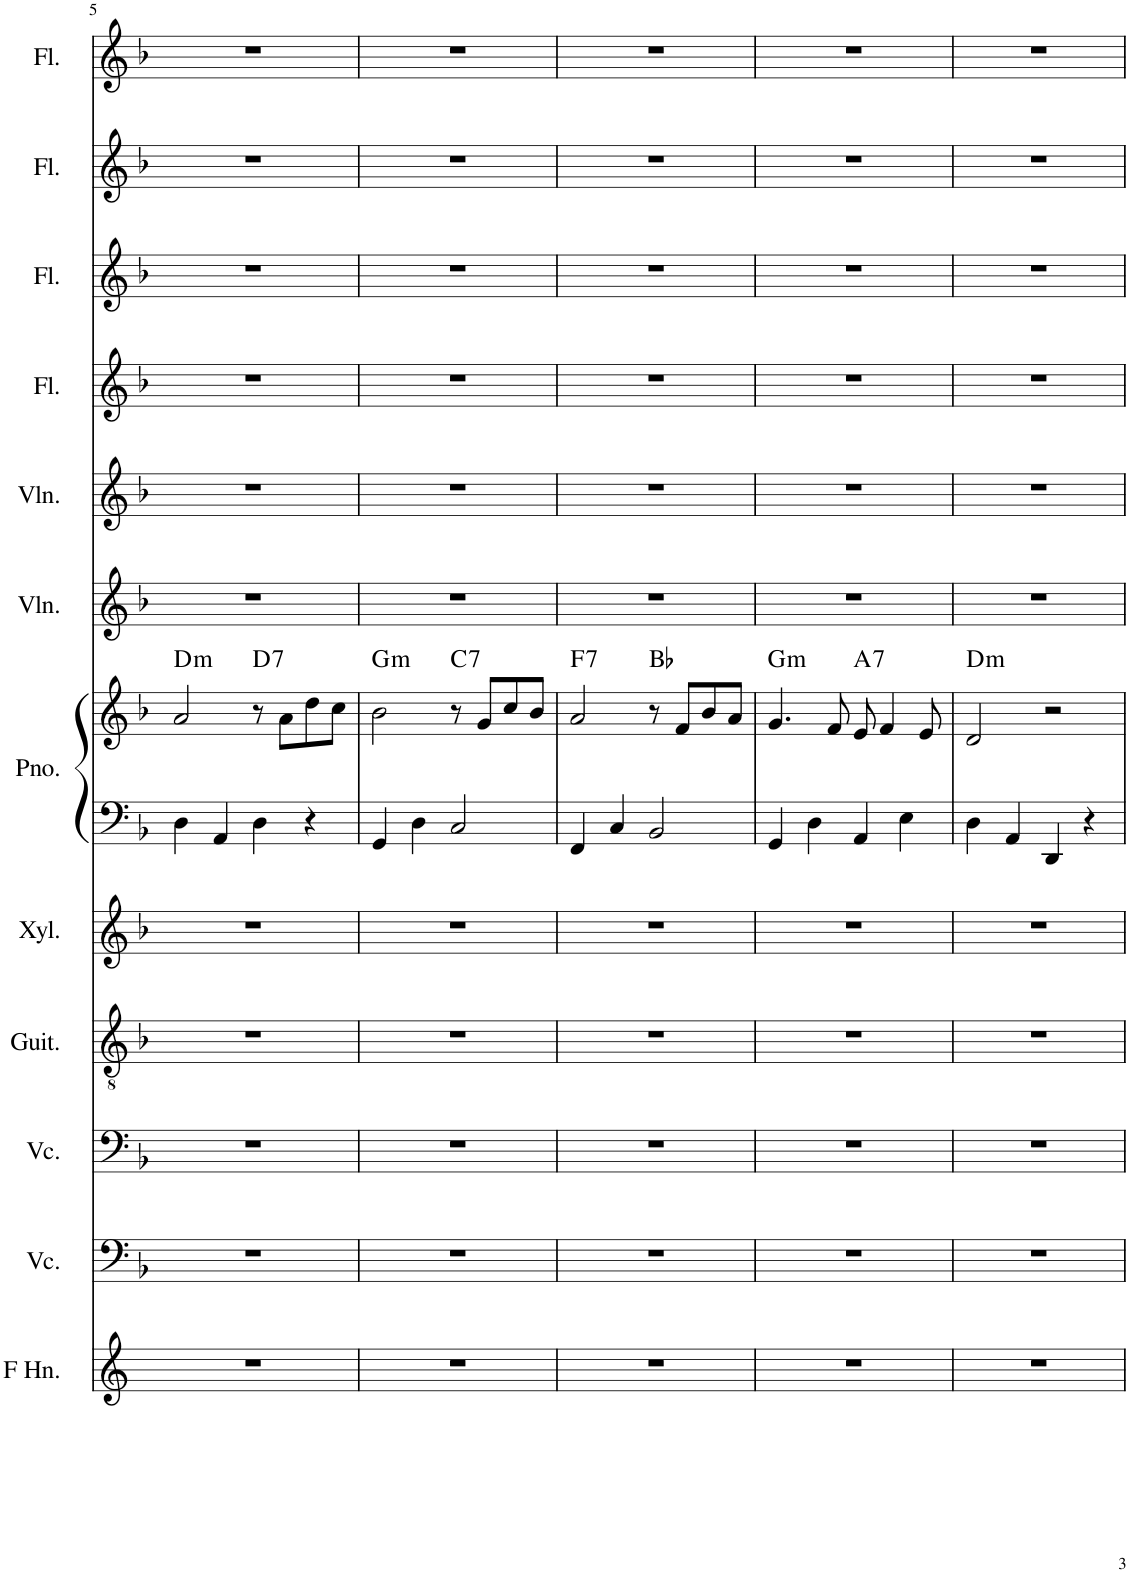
**kern	**kern	**kern	**kern	**kern	**kern	**kern	**harte	**kern	**kern	**kern	**kern	**kern	**kern
*part12	*part11	*part10	*part9	*part8	*part7	*part7	*part7	*part6	*part5	*part4	*part3	*part2	*part1
*staff13	*staff12	*staff11	*staff10	*staff9	*staff8	*staff7	*	*staff6	*staff5	*staff4	*staff3	*staff2	*staff1
*I"Horn in F	*I"Violoncello	*I"Violoncello	*I"Acoustic Guitar	*I"Xylophone	*I"Piano	*	*	*I"Violin	*I"Violin	*I"Flute	*I"Flute	*I"Flute	*I"Flute
*	*I'Vc.	*I'Vc.	*I'Guit.	*I'Xyl.	*I'Pno.	*	*	*I'Vln.	*I'Vln.	*I'Fl.	*I'Fl.	*I'Fl.	*I'Fl.
!!LO:PB:g=z
*clefG2	*clefF4	*clefF4	*clefGv2	*clefG2	*clefF4	*clefG2	*	*clefG2	*clefG2	*clefG2	*clefG2	*clefG2	*clefG2
*Trd4c7	*	*	*	*Trd-7c-12	*	*	*	*	*	*	*	*	*
*k[]	*k[b-]	*k[b-]	*k[b-]	*k[b-]	*k[b-]	*k[b-]	*	*k[b-]	*k[b-]	*k[b-]	*k[b-]	*k[b-]	*k[b-]
*M4/4	*M4/4	*M4/4	*M4/4	*M4/4	*M4/4	*M4/4	*	*M4/4	*M4/4	*M4/4	*M4/4	*M4/4	*M4/4
=5	=5	=5	=5	=5	=5	=5	=5	=5	=5	=5	=5	=5	=5
!	!	!	!	!	!	!	!LO:H:kt=m	!	!	!	!	!	!
1r	1r	1r	1r	1r	4D\	2a/	D:min	1r	1r	1r	1r	1r	1r
.	.	.	.	.	4AA/	.	.	.	.	.	.	.	.
!	!	!	!	!	!	!	!LO:H:kt=7	!	!	!	!	!	!
.	.	.	.	.	4D\	8r	D:7	.	.	.	.	.	.
.	.	.	.	.	.	8a\L	.	.	.	.	.	.	.
.	.	.	.	.	4r	8dd\	.	.	.	.	.	.	.
.	.	.	.	.	.	8cc\J	.	.	.	.	.	.	.
=6	=6	=6	=6	=6	=6	=6	=6	=6	=6	=6	=6	=6	=6
!	!	!	!	!	!	!	!LO:H:kt=m	!	!	!	!	!	!
1r	1r	1r	1r	1r	4GG/	2b-\	G:min	1r	1r	1r	1r	1r	1r
.	.	.	.	.	4D\	.	.	.	.	.	.	.	.
!	!	!	!	!	!	!	!LO:H:kt=7	!	!	!	!	!	!
.	.	.	.	.	2C/	8r	C:7	.	.	.	.	.	.
.	.	.	.	.	.	8g/L	.	.	.	.	.	.	.
.	.	.	.	.	.	8cc/	.	.	.	.	.	.	.
.	.	.	.	.	.	8b-/J	.	.	.	.	.	.	.
=7	=7	=7	=7	=7	=7	=7	=7	=7	=7	=7	=7	=7	=7
!	!	!	!	!	!	!	!LO:H:kt=7	!	!	!	!	!	!
1r	1r	1r	1r	1r	4FF/	2a/	F:7	1r	1r	1r	1r	1r	1r
.	.	.	.	.	4C/	.	.	.	.	.	.	.	.
.	.	.	.	.	2BB-/	8r	Bb:maj	.	.	.	.	.	.
.	.	.	.	.	.	8f/L	.	.	.	.	.	.	.
.	.	.	.	.	.	8b-/	.	.	.	.	.	.	.
.	.	.	.	.	.	8a/J	.	.	.	.	.	.	.
=8	=8	=8	=8	=8	=8	=8	=8	=8	=8	=8	=8	=8	=8
!	!	!	!	!	!	!	!LO:H:kt=m	!	!	!	!	!	!
1r	1r	1r	1r	1r	4GG/	4.g/	G:min	1r	1r	1r	1r	1r	1r
.	.	.	.	.	4D\	.	.	.	.	.	.	.	.
.	.	.	.	.	.	8f/	.	.	.	.	.	.	.
!	!	!	!	!	!	!	!LO:H:kt=7	!	!	!	!	!	!
.	.	.	.	.	4AA/	8e/	A:7	.	.	.	.	.	.
.	.	.	.	.	.	4f/	.	.	.	.	.	.	.
.	.	.	.	.	4E\	.	.	.	.	.	.	.	.
.	.	.	.	.	.	8e/	.	.	.	.	.	.	.
=9	=9	=9	=9	=9	=9	=9	=9	=9	=9	=9	=9	=9	=9
!	!	!	!	!	!	!	!LO:H:kt=m	!	!	!	!	!	!
1r	1r	1r	1r	1r	4D\	2d/	D:min	1r	1r	1r	1r	1r	1r
.	.	.	.	.	4AA/	.	.	.	.	.	.	.	.
.	.	.	.	.	4DD/	2r	.	.	.	.	.	.	.
.	.	.	.	.	4r	.	.	.	.	.	.	.	.
=	=	=	=	=	=	=	=	=	=	=	=	=	=
*-	*-	*-	*-	*-	*-	*-	*-	*-	*-	*-	*-	*-	*-
